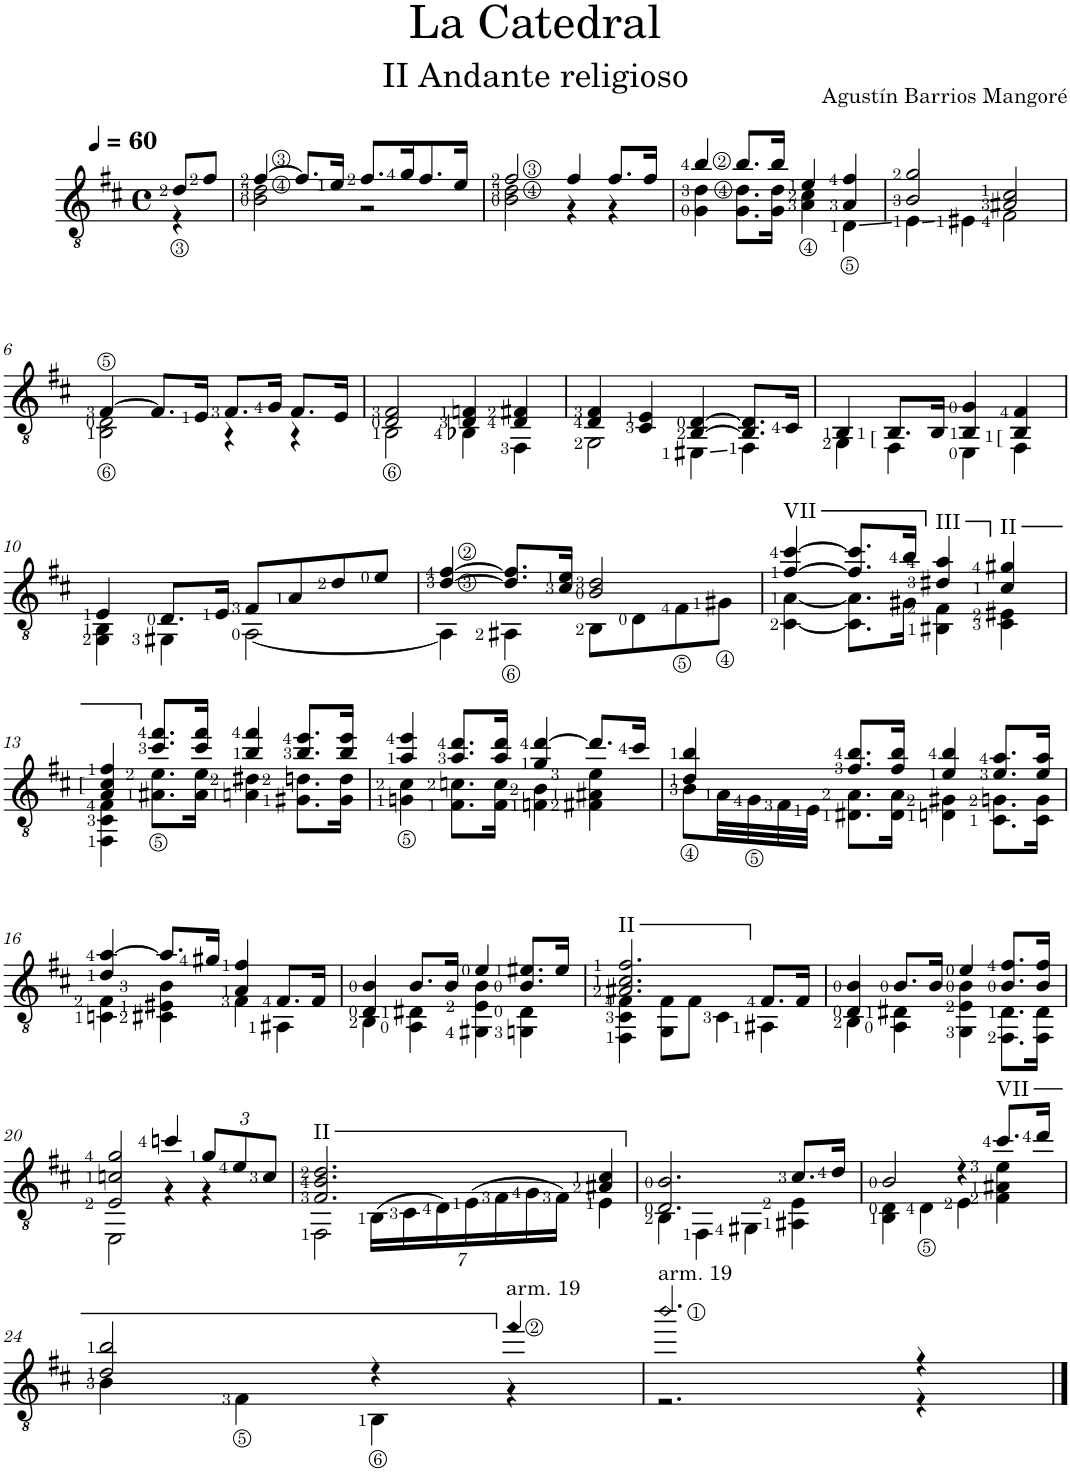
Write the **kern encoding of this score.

**kern	**kern
*part2	*part1
*staff2	*staff1
*I"Classical Guitar	*I"Classical Guitar
*stria5	*
*clefGv2	*clefGv2
*k[f#c#]	*k[f#c#]
*	*b:
*M4/4	*M4/4
*met(c)	*met(c)
*MM60	*MM60
=1	=1
*	*^
8d\L	8d</L	4r
8f#\J	8f#/J	.
=2	=2	=2
*^	*	*
[4f#	2B 2d	[4f#/	2B\ 2d\
8.f#\L]	.	8.f#/L]	.
16e\Jk	.	16e/Jk	.
8.f#\L	2r	8.f#/L	2r
16g\Jk	.	16g/K	.
8.f#\L	.	8.f#/	.
16e\Jk	.	16e/Jk	.
=3	=3	=3	=3
2f#	2B 2d	2f#/	2B\ 2d\
4f#	4r	4f#/	4r
8.f#\L	4r	8.f#/L	4r
16f#\Jk	.	16f#/Jk	.
=4	=4	=4	=4
4b	4G 4d	4b/	4G\ 4d\
8.b\L	8.G\ 8.d\L	8.b/L	8.G\ 8.d\L
16b\Jk	16G\ 16d\Jk	16b/Jk	16G\ 16d\Jk
4e	4A 4c#	4e/	4A\ 4c#\
4A 4f#	4D	4A/ 4f#/	4D\
=5	=5	=5	=5
2B 2g	4E	2B/ 2g/	4E\
.	4E#X	.	4E#X\
2A#X 2c#	2F#	2A#X/ 2c#/	2F#\
!!LO:LB:g=z	!!
=6	=6	=6	=6
[4F#	2BB 2D	[4F#/	2BB\ 2D\
8.F#/L]	.	8.F#/L]	.
16E/Jk	.	16E/Jk	.
8.F#/L	4r	8.F#/L	4r
16G/Jk	.	16G/Jk	.
8.F#/L	4r	8.F#/L	4r
16E/Jk	.	16E/Jk	.
=7	=7	=7	=7
2D 2F#	2BB	2D/ 2F#/	2BB\
4D 4Fn	4BB-X	4D/ 4Fn/	4BB-X\
4D 4F#X	4FF#	4D/ 4F#X/	4FF#\
=8	=8	=8	=8
4D 4F#	2GG	4D/ 4F#/	2GG\
4C# 4E	.	4C#/ 4E/	.
[4BB [4D	4EE#X	[4BB/ [4D/	4EE#X\
8.BB]/ 8.D]/L	4FF#	8.BB/] 8.D/]L	4FF#\
16C#/Jk	.	16C#/Jk	.
=9	=9	=9	=9
4BB	4GG	4BB/	4GG\
!	!	!LO:TX:b:t=[	!
!LO:TX:b:t=[	!	!	!
8.BB/L	4FF#	8.BB/L	4FF#\
16BB/Jk	.	16BB/Jk	.
4BB 4G	4EE	4BB/ 4G/	4EE\
!	!	!LO:TX:b:t=[	!
!LO:TX:b:t=[	!	!	!
4BB 4F#	4FF#	4BB/ 4F#/	4FF#\
!!LO:LB:g=z	!!
=10	=10	=10	=10
4E	4GG 4BB	4E/	4GG\ 4BB\
8.D/L	4GG#X	8.D/L	4GG#X\
16E/Jk	.	16E/Jk	.
8F#/L	[2AA	8F#/L	[2AA\
8A/J	.	8A/	.
8d\L	.	8d/	.
8e\J	.	8e/J	.
=11	=11	=11	=11
[4d [4f#	4AA]	[4d/ [4f#/	4AA\]
8.d]\ 8.f#]\L	4AA#X	8.d/] 8.f#/]L	4AA#X\
16c#\ 16e\Jk	.	16c#/ 16e/Jk	.
2B 2d	8BB/L	2B/ 2d/	8BB\L
.	8D/J	.	8D\
.	8F#/L	.	8F#\
.	8G#X/J	.	8G#X\J
=12	=12	=12	=12
!	!	!LO:TX:a:t=VII	!
!LO:TX:a:t=VII	!	!	!
[4f# [4cc#	[4C# [4A	[4f#/ [4cc#/	[4C#\ [4A\
8.f#]\ 8.cc#]\L	8.C#]/ 8.A]/L	8.f#/] 8.cc#/]L	8.C#\] 8.A\]L
16b\Jk	16G#X/Jk	16b/Jk	16G#X\Jk
!	!	!LO:TX:a:t=III	!
!LO:TX:a:t=III	!	!	!
4d#X 4a	4BB#X 4F#	4d#X/ 4a/	4BB#X\ 4F#\
!	!	!LO:TX:a:t=II	!
!LO:TX:a:t=II	!	!	!
4c# 4g#X	4C# 4E#X	4c#/ 4g#X/	4C#\ 4E#X\
!!LO:LB:g=z	!!
=13	=13	=13	=13
!	!	!LO:TX:a:t=[	!
!LO:TX:a:t=[	!	!	!
4A 4c# 4f#	4FF# 4C# 4F#	4A/ 4c#/ 4f#/	4FF#\ 4C#\ 4F#\
8.cc#\ 8.ff#\L	8.A#X\ 8.e\L	8.cc#/ 8.ff#/L	8.A#X\ 8.e\L
16cc#\ 16ff#\Jk	16A#\ 16e\Jk	16cc#/ 16ff#/Jk	16A#\ 16e\Jk
4b 4ff#	4An 4d#X	4b/ 4ff#/	4An\ 4d#X\
8.b\ 8.ee\L	8.G#X\ 8.dn\L	8.b/ 8.ee/L	8.G#X\ 8.dn\L
16b\ 16ee\Jk	16G#\ 16d\Jk	16b/ 16ee/Jk	16G#\ 16d\Jk
=14	=14	=14	=14
4a 4ee	4Gn 4c#	4a/ 4ee/	4Gn\ 4c#\
8.a\ 8.dd\L	8.F#/ 8.cn/L	8.a/ 8.dd/L	8.F#\ 8.cn\L
16a\ 16dd\Jk	16F#/ 16c/Jk	16a/ 16dd/Jk	16F#\ 16c\Jk
4g [4dd	4Fn 4B	4g/ [4dd/	4Fn\ 4B\
8.dd\L]	4F#X 4A#X 4e	8.dd/L]	4F#X\ 4A#X\ 4e\
16cc#\Jk	.	16cc#/Jk	.
=15	=15	=15	=15
4d 4b	8B/L	4d/ 4b/	8B\L
.	32A/LL	.	32A\LL
.	32G/	.	32G\
.	32F#/	.	32F#\
.	32E/JJJ	.	32E\JJJ
8.f#\ 8.b\L	8.D#X/ 8.A/L	8.f#/ 8.b/L	8.D#X\ 8.A\L
16f#\ 16b\Jk	16D#/ 16A/Jk	16f#/ 16b/Jk	16D#\ 16A\Jk
4e 4b	4Dn 4G#X	4e/ 4b/	4Dn\ 4G#X\
8.e\ 8.a\L	8.C#/ 8.Gn/L	8.e/ 8.a/L	8.C#\ 8.Gn\L
16e\ 16a\Jk	16C#/ 16G/Jk	16e/ 16a/Jk	16C#\ 16G\Jk
!!LO:LB:g=z	!!
=16	=16	=16	=16
4d [4a	4Cn 4F#	4d/ [4a/	4Cn\ 4F#\
8.a\L]	4C#X 4E#X 4B	8.a/L]	4C#X\ 4E#X\ 4B\
16g#X\Jk	.	16g#X/Jk	.
4A 4f#	4F#	4A/ 4f#/	4F#\
8.F#/L	4AA#X	8.F#/L	4AA#X\
16F#/Jk	.	16F#/Jk	.
=17	=17	=17	=17
4D 4B	4BB	4D/ 4B/	4BB\
8.B\L	4AA 4D#X	8.B/L	4AA\ 4D#X\
16B\Jk	.	16B/Jk	.
4e	4GG#X 4E 4B	4e/	4GG#X\ 4E\ 4B\
8.B\ 8.e#X\L	4GGn 4D#	8.B/ 8.e#X/L	4GGn\ 4D#\
16e#\Jk	.	16e#/Jk	.
=18	=18	=18	=18
!	!	!LO:TX:a:t=II	!
2.A#X 2.c# 2.f#	4FF# 4C# 4F#	2.A#X/ 2.c#/ 2.f#/	4FF#\ 4C#\ 4F#\
.	8GG/ 8F#/L	.	8GG\ 8F#\L
.	8F#/J	.	8F#\J
.	4C#	.	4C#\
8.F#/L	4AA#X	8.F#/L	4AA#X\
16F#/Jk	.	16F#/Jk	.
=19	=19	=19	=19
4D 4B	4BB	4D/ 4B/	4BB\
8.B\L	4AA 4D#X	8.B/L	4AA\ 4D#X\
16B\Jk	.	16B/Jk	.
4e	4GG 4E 4B	4e/	4GG\ 4E\ 4B\
8.B\ 8.f#\L	8.FF#/ 8.D#/L	8.B/ 8.f#/L	8.FF#\ 8.D#\L
16B\ 16f#\Jk	16FF#/ 16D#/Jk	16B/ 16f#/Jk	16FF#\ 16D#\Jk
!!LO:LB:g=z	!!
=20	=20	=20	=20
2E 2cn 2g	2EE	2E/ 2cn/ 2g/	2EE\
4ccn	4r	4ccn/	4r
*Xbrackettup	*	*Xbrackettup	*
12g\L	4r	12g/L	4r
12e\	.	12e/	.
12c\J	.	12c/J	.
=21	=21	=21	=21
!	!	!LO:TX:a:t=II	!
2.F# 2.B 2.d	2FF#	2.F#/ 2.B/ 2.d/	2FF#\
.	(>28BB/LL	.	(>28BB\LL
.	28C#/	.	28C#\
.	28D/	.	28D\)
.	28E/J	.	(>28E\
.	28F#/L	.	28F#\
.	28G/	.	28G\
.	28F#/JJ)	.	28F#\JJ)
4A#X 4c#	4E	4A#X/ 4c#/	4E\
=22	=22	=22	=22
2.D 2.B	4BB	2.D/ 2.B/	4BB\
.	4FF#	.	4FF#\
.	4GG#X	.	4GG#X\
8.c#\L	4AA#X 4E	8.c#/L	4AA#X\ 4E\
16d\Jk	.	16d/Jk	.
=23	=23	=23	=23
2B	4BB 4D	2B/	4BB\ 4D\
.	4D	.	4D\
4r	4E	4r	4E\
!	!	!LO:TX:a:t=VII	!
8.cc#\L	4F# 4A#X 4e	8.cc#/L	4F#\ 4A#X\ 4e\
16dd\Jk	.	16dd/Jk	.
!!LO:LB:g=z	!!
=24	=24	=24	=24
2d 2b	4B	2d/ 2b/	4B\
.	4F#	.	4F#\
4r	4BB	4r	4BB\
!	!	!LO:TX:a:t=arm. 19	!
4ff#	4r	4ff#/	4r
=25	=25	=25	=25
!	!	!LO:TX:a:t=arm. 19	!
1bb	1r	2.bb/	2.r
.	.	4r	4r
*v	*v	*	*
*	*v	*v
==	==
*-	*-
